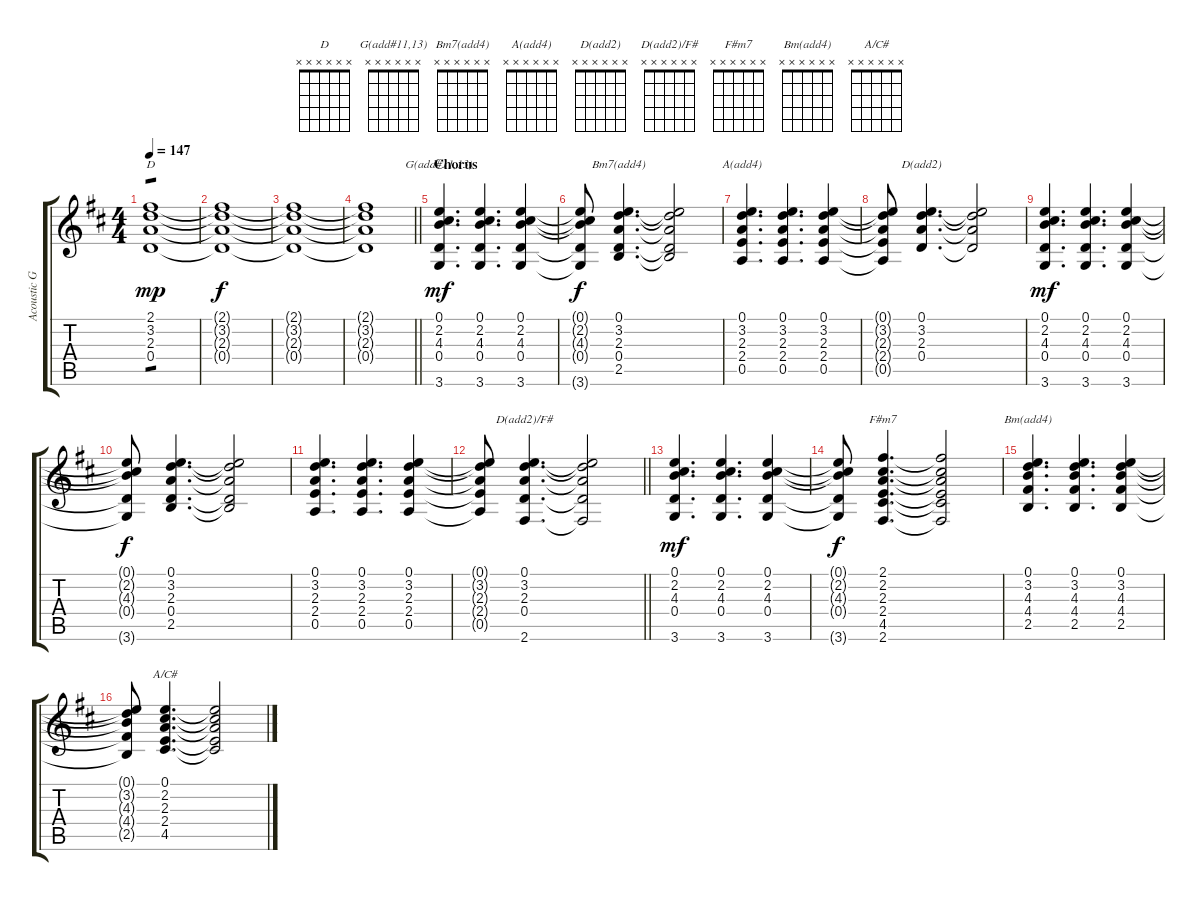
\track ("Acoustic Guitar" "Acoustic G") {instrument acousticguitarsteel}
\staff {score tabs}
\tuning (E4 B3 G3 D3 A2 E2) {hide}
\chord ("D" x x x x x x)
\chord ("G(add#11,13)" x x x x x x)
\chord ("Bm7(add4)" x x x x x x)
\chord ("A(add4)" x x x x x x)
\chord ("D(add2)" x x x x x x)
\chord ("D(add2)/F#" x x x x x x)
\chord ("F#m7" x x x x x x)
\chord ("Bm(add4)" x x x x x x)
\chord ("A/C#" x x x x x x)
\ts (4 4)
\tempo 147
\clef g2
\ks d
(2.1 3.2 2.3 0.4).1{ch "D" tp 1 dy mp} |
(2.1{t} 3.2{t} 2.3{t} 0.4{t}).1{dy f} |
(2.1{t} 3.2{t} 2.3{t} 0.4{t}).1 |
\barLineRight lightlight
(2.1{t} 3.2{t} 2.3{t} 0.4{t}).1 |
\section ("" "Chorus")
(0.1 2.2 4.3 0.4 3.6).4{d ch "G(add#11,13)" dy mf} (0.1 2.2 4.3 0.4 3.6).4{d} (0.1 2.2 4.3 0.4 3.6).4 |
(0.1{t} 2.2{t} 4.3{t} 0.4{t} 3.6{t}).8{dy f} (0.1 3.2 2.3 0.4 2.5).4{d ch "Bm7(add4)"} (0.1{t} 3.2{t} 2.3{t} 0.4{t} 2.5{t}).2 |
(0.1 3.2 2.3 2.4 0.5).4{d ch "A(add4)"} (0.1 3.2 2.3 2.4 0.5).4{d} (0.1 3.2 2.3 2.4 0.5).4 |
(0.1{t} 3.2{t} 2.3{t} 2.4{t} 0.5{t}).8 (0.1 3.2 2.3 0.4).4{d ch "D(add2)"} (0.1{t} 3.2{t} 2.3{t} 0.4{t}).2 |
(0.1 2.2 4.3 0.4 3.6).4{d dy mf} (0.1 2.2 4.3 0.4 3.6).4{d} (0.1 2.2 4.3 0.4 3.6).4 |
(0.1{t} 2.2{t} 4.3{t} 0.4{t} 3.6{t}).8{dy f} (0.1 3.2 2.3 0.4 2.5).4{d} (0.1{t} 3.2{t} 2.3{t} 0.4{t} 2.5{t}).2 |
(0.1 3.2 2.3 2.4 0.5).4{d} (0.1 3.2 2.3 2.4 0.5).4{d} (0.1 3.2 2.3 2.4 0.5).4 |
\barLineRight lightlight
(0.1{t} 3.2{t} 2.3{t} 2.4{t} 0.5{t}).8 (0.1 3.2 2.3 0.4 2.6).4{d ch "D(add2)/F#"} (0.1{t} 3.2{t} 2.3{t} 0.4{t} 2.6{t}).2 |
(0.1 2.2 4.3 0.4 3.6).4{d dy mf} (0.1 2.2 4.3 0.4 3.6).4{d} (0.1 2.2 4.3 0.4 3.6).4 |
(0.1{t} 2.2{t} 4.3{t} 0.4{t} 3.6{t}).8{dy f} (2.1 2.2 2.3 2.4 4.5 2.6).4{d ch "F#m7"} (2.1{t} 2.2{t} 2.3{t} 2.4{t} 4.5{t} 2.6{t}).2 |
(0.1 3.2 4.3 4.4 2.5).4{d ch "Bm(add4)"} (0.1 3.2 4.3 4.4 2.5).4{d} (0.1 3.2 4.3 4.4 2.5).4 |
(0.1{t} 3.2{t} 4.3{t} 4.4{t} 2.5{t}).8 (0.1 2.2 2.3 2.4 4.5).4{d ch "A/C#"} (0.1{t} 2.2{t} 2.3{t} 2.4{t} 4.5{t}).2
